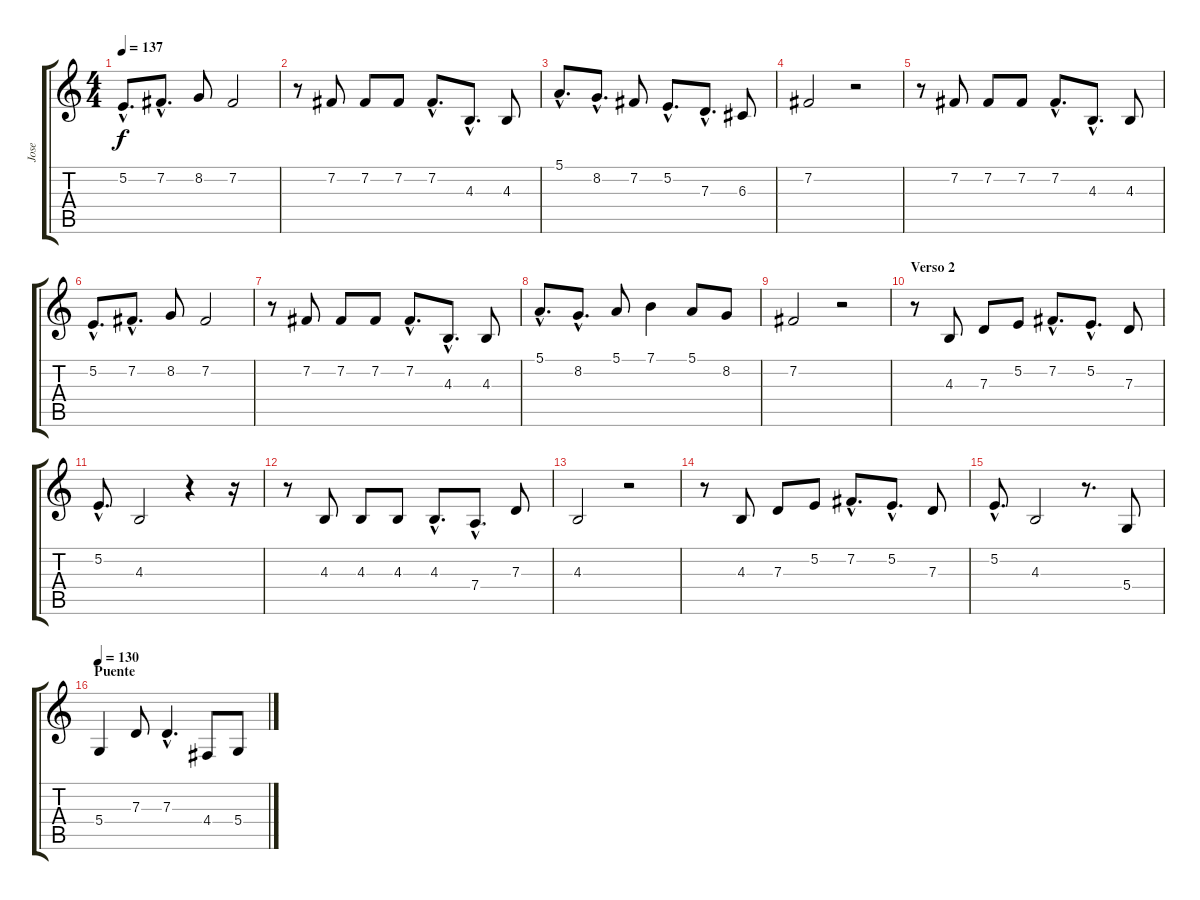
\track ("Jose" "Jose") {instrument lead1square}
\staff {score tabs}
\tuning (E4 B3 G3 D3 A2 E2) {hide}
\ts (4 4)
\tempo 137
\clef g2
\ks c
5.2{hac}.8{d dy f} 7.2{hac}.8{d} 8.2.8 7.2.2 |
r.8 7.2.8 7.2.8 7.2.8 7.2{hac}.8{d} 4.3{hac}.8{d} 4.3.8 |
5.1{hac}.8{d} 8.2{hac}.8{d} 7.2.8 5.2{hac}.8{d} 7.3{hac}.8{d} 6.3.8 |
7.2.2 r.2 |
r.8 7.2.8 7.2.8 7.2.8 7.2{hac}.8{d} 4.3{hac}.8{d} 4.3.8 |
5.2{hac}.8{d} 7.2{hac}.8{d} 8.2.8 7.2.2 |
r.8 7.2.8 7.2.8 7.2.8 7.2{hac}.8{d} 4.3{hac}.8{d} 4.3.8 |
5.1{hac}.8{d} 8.2{hac}.8{d} 5.1.8 7.1.4 5.1.8 8.2.8 |
7.2.2 r.2 |
\section ("" "Verso 2")
r.8 4.3.8 7.3.8 5.2.8 7.2{hac}.8{d} 5.2{hac}.8{d} 7.3.8 |
5.2{hac}.8{d} 4.3.2 r.4 r.16 |
r.8 4.3.8 4.3.8 4.3.8 4.3{hac}.8{d} 7.4{hac}.8{d} 7.3.8 |
4.3.2 r.2 |
r.8 4.3.8 7.3.8 5.2.8 7.2{hac}.8{d} 5.2{hac}.8{d} 7.3.8 |
5.2{hac}.8{d} 4.3.2 r.8{d} 5.4.8 |
\section ("" "Puente")
\tempo 130
5.4.4 7.3.8 7.3{hac}.4{d} 4.4.8 5.4.8
